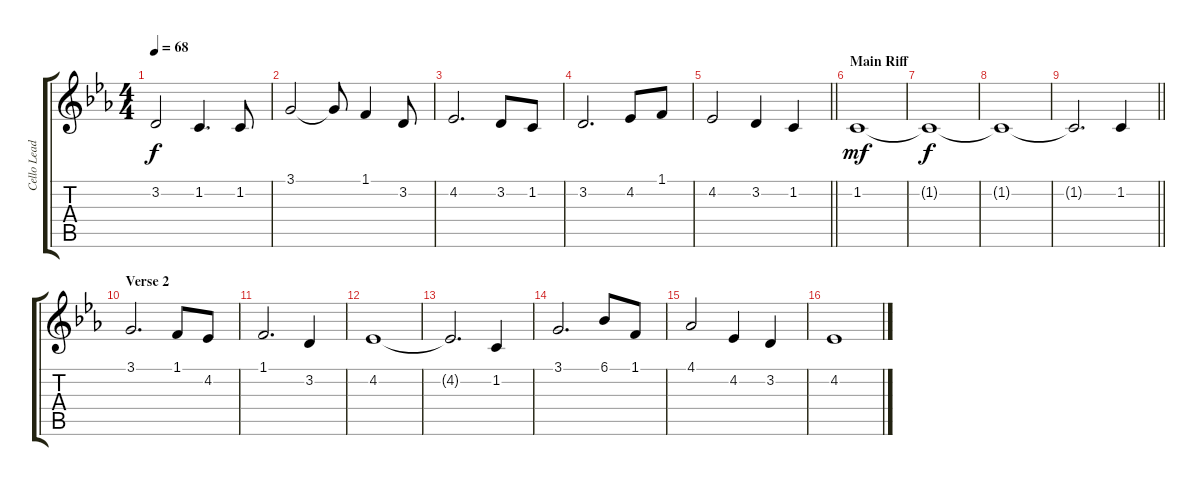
\track ("Cello Lead 1" "Cello Lead") {instrument cello}
\staff {score tabs}
\tuning (E4 B3 G3 D3 A2 E2) {hide}
\ts (4 4)
\tempo 68
\clef g2
\ks eb
3.2.2{dy f} 1.2.4{d} 1.2.8 |
3.1.2 3.1{t}.8 1.1.4 3.2.8 |
4.2.2{d} 3.2.8 1.2.8 |
3.2.2{d} 4.2.8 1.1.8 |
\barLineRight lightlight
4.2.2 3.2.4 1.2.4 |
\section ("" "Main Riff")
1.2.1{dy mf} |
1.2{t}.1{dy f} |
1.2{t}.1 |
\barLineRight lightlight
1.2{t}.2{d} 1.2.4{volume 12} |
\section ("" "Verse 2")
3.1.2{d volume 12} 1.1.8 4.2.8 |
1.1.2{d} 3.2.4 |
4.2.1 |
4.2{t}.2{d} 1.2.4 |
3.1.2{d} 6.1.8 1.1.8 |
4.1.2 4.2.4 3.2.4 |
4.2.1
